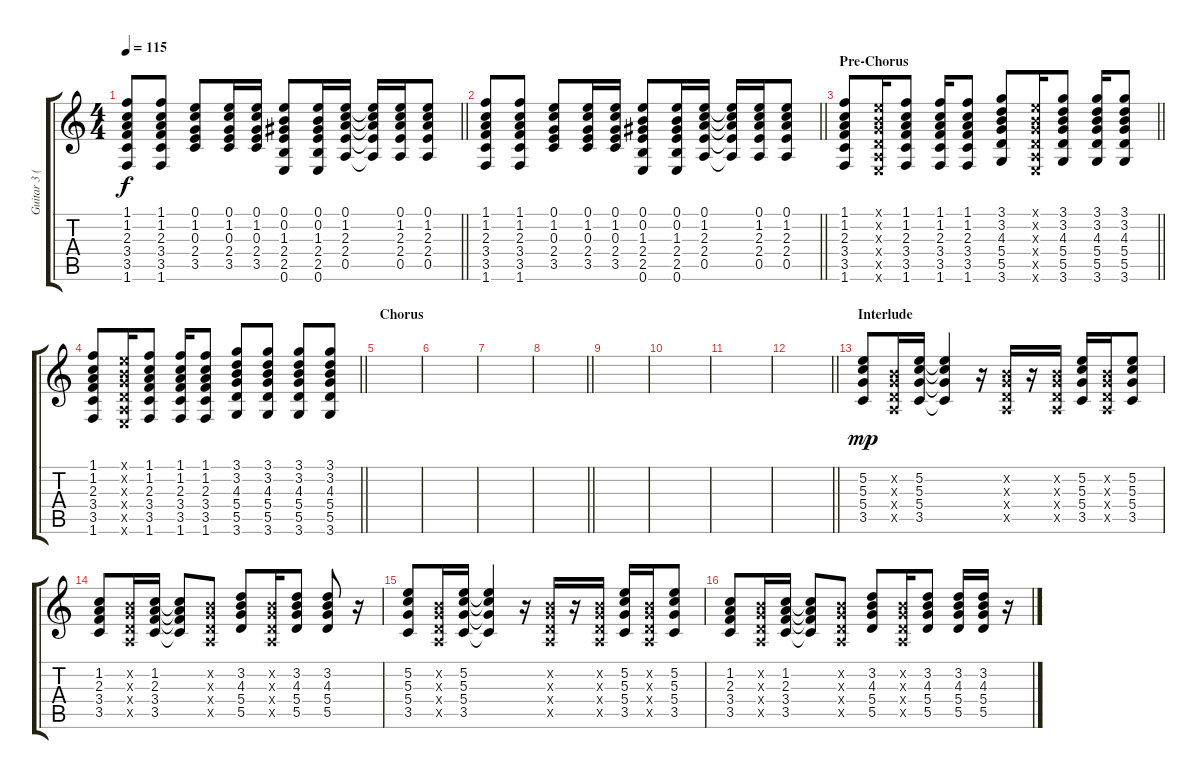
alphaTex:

\track ("Guitar 3 (Dist)" "Guitar 3 (") {instrument overdrivenguitar}
\staff {score tabs}
\tuning (E4 B3 G3 D3 A2 E2) {hide}
\ts (4 4)
\tempo 115
\clef g2
\barLineRight lightlight
\ks c
(1.1 1.2 2.3 3.4 3.5 1.6).8{dy f} (1.1 1.2 2.3 3.4 3.5 1.6).8 (0.1 1.2 0.3 2.4 3.5).8 (0.1 1.2 0.3 2.4 3.5).16 (0.1 1.2 0.3 2.4 3.5).16 (0.1 0.2 1.3 2.4 2.5 0.6).8 (0.1 0.2 1.3 2.4 2.5 0.6).16 (0.1 1.2 2.3 2.4 0.5).16 (0.1{t} 1.2{t} 2.3{t} 2.4{t} 0.5{t}).16 (0.1 1.2 2.3 2.4 0.5).16 (0.1 1.2 2.3 2.4 0.5).8 |
\barLineRight lightlight
(1.1 1.2 2.3 3.4 3.5 1.6).8 (1.1 1.2 2.3 3.4 3.5 1.6).8 (0.1 1.2 0.3 2.4 3.5).8 (0.1 1.2 0.3 2.4 3.5).16 (0.1 1.2 0.3 2.4 3.5).16 (0.1 0.2 1.3 2.4 2.5 0.6).8 (0.1 0.2 1.3 2.4 2.5 0.6).16 (0.1 1.2 2.3 2.4 0.5).16 (0.1{t} 1.2{t} 2.3{t} 2.4{t} 0.5{t}).16 (0.1 1.2 2.3 2.4 0.5).16 (0.1 1.2 2.3 2.4 0.5).8 |
\section ("" "Pre-Chorus")
\barLineRight lightlight
(1.1 1.2 2.3 3.4 3.5 1.6).8 (0.1{x} 0.2{x} 0.3{x} 0.4{x} 0.5{x} 0.6{x}).16 (1.1 1.2 2.3 3.4 3.5 1.6).8 (1.1 1.2 2.3 3.4 3.5 1.6).16 (1.1 1.2 2.3 3.4 3.5 1.6).8 (3.1 3.2 4.3 5.4 5.5 3.6).8 (0.1{x} 0.2{x} 0.3{x} 0.4{x} 0.5{x} 0.6{x}).16 (3.1 3.2 4.3 5.4 5.5 3.6).8 (3.1 3.2 4.3 5.4 5.5 3.6).16 (3.1 3.2 4.3 5.4 5.5 3.6).8 |
\barLineRight lightlight
(1.1 1.2 2.3 3.4 3.5 1.6).8 (0.1{x} 0.2{x} 0.3{x} 0.4{x} 0.5{x} 0.6{x}).16 (1.1 1.2 2.3 3.4 3.5 1.6).8 (1.1 1.2 2.3 3.4 3.5 1.6).16 (1.1 1.2 2.3 3.4 3.5 1.6).8 (3.1 3.2 4.3 5.4 5.5 3.6).8 (3.1 3.2 4.3 5.4 5.5 3.6).8 (3.1 3.2 4.3 5.4 5.5 3.6).8 (3.1 3.2 4.3 5.4 5.5 3.6).8 |
\section ("" "Chorus")
|
|
|
\barLineRight lightlight
|
|
|
|
\barLineRight lightlight
|
\section ("" "Interlude")
(5.2 5.3 5.4 3.5).8{dy mp} (0.2{x} 0.3{x} 0.4{x} 0.5{x}).16 (5.2 5.3 5.4 3.5).16 (5.2{t} 5.3{t} 5.4{t} 3.5{t}).4 r.16 (0.2{x} 0.3{x} 0.4{x} 0.5{x}).16 r.16 (0.2{x} 0.3{x} 0.4{x} 0.5{x}).16 (5.2 5.3 5.4 3.5).16 (0.2{x} 0.3{x} 0.4{x} 0.5{x}).16 (5.2 5.3 5.4 3.5).8 |
(1.2 2.3 3.4 3.5).8 (0.2{x} 0.3{x} 0.4{x} 0.5{x}).16 (1.2 2.3 3.4 3.5).16 (1.2{t} 2.3{t} 3.4{t} 3.5{t}).8 (0.2{x} 0.3{x} 0.4{x} 0.5{x}).8 (3.2 4.3 5.4 5.5).8 (0.2{x} 0.3{x} 0.4{x} 0.5{x}).16 (3.2 4.3 5.4 5.5).8 (3.2 4.3 5.4 5.5).8 r.16 |
(5.2 5.3 5.4 3.5).8 (0.2{x} 0.3{x} 0.4{x} 0.5{x}).16 (5.2 5.3 5.4 3.5).16 (5.2{t} 5.3{t} 5.4{t} 3.5{t}).4 r.16 (0.2{x} 0.3{x} 0.4{x} 0.5{x}).16 r.16 (0.2{x} 0.3{x} 0.4{x} 0.5{x}).16 (5.2 5.3 5.4 3.5).16 (0.2{x} 0.3{x} 0.4{x} 0.5{x}).16 (5.2 5.3 5.4 3.5).8 |
(1.2 2.3 3.4 3.5).8 (0.2{x} 0.3{x} 0.4{x} 0.5{x}).16 (1.2 2.3 3.4 3.5).16 (1.2{t} 2.3{t} 3.4{t} 3.5{t}).8 (0.2{x} 0.3{x} 0.4{x} 0.5{x}).8 (3.2 4.3 5.4 5.5).8 (0.2{x} 0.3{x} 0.4{x} 0.5{x}).16 (3.2 4.3 5.4 5.5).8 (3.2 4.3 5.4 5.5).16 (3.2 4.3 5.4 5.5).16 r.16
